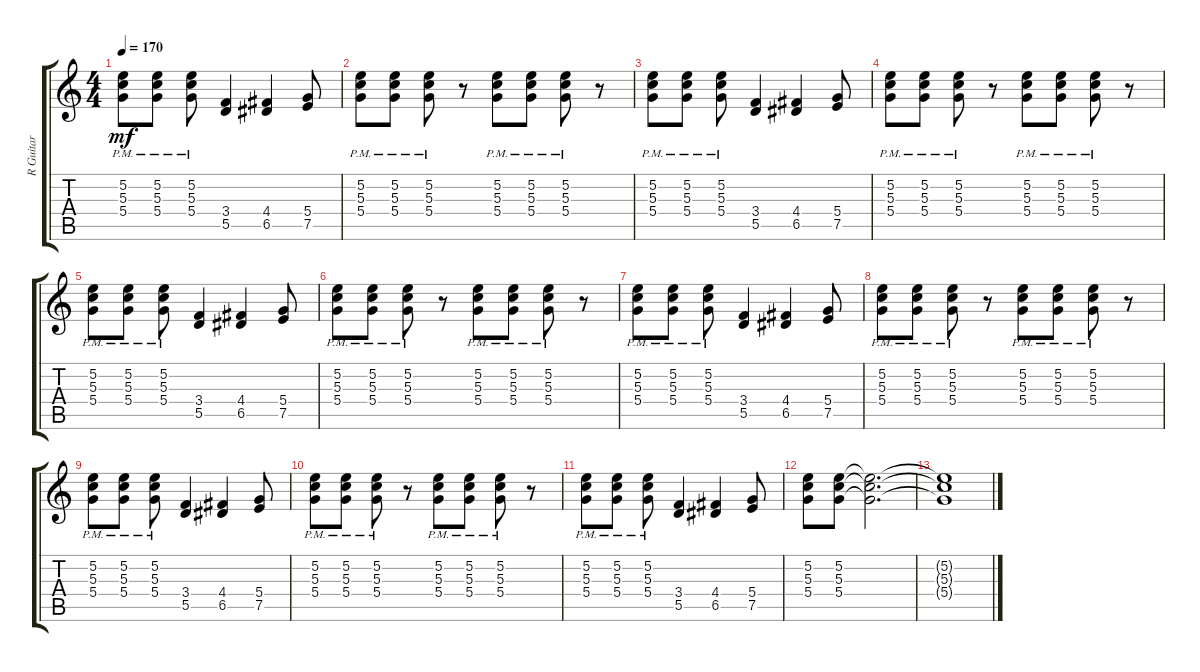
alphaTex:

\track ("R Guitar" "R Guitar") {instrument overdrivenguitar}
\staff {score tabs}
\tuning (E4 B3 G3 D3 A2 E2) {hide}
\ts (4 4)
\tempo 170
\clef g2
\ks c
(5.2{pm} 5.3{pm} 5.4{pm}).8{dy mf} (5.2{pm} 5.3{pm} 5.4{pm}).8 (5.2{pm} 5.3{pm} 5.4{pm}).8 (3.4 5.5).4 (4.4 6.5).4 (5.4 7.5).8 |
(5.2{pm} 5.3{pm} 5.4{pm}).8 (5.2{pm} 5.3{pm} 5.4{pm}).8 (5.2{pm} 5.3{pm} 5.4{pm}).8 r.8 (5.2{pm} 5.3{pm} 5.4{pm}).8 (5.2{pm} 5.3{pm} 5.4{pm}).8 (5.2{pm} 5.3{pm} 5.4{pm}).8 r.8 |
(5.2{pm} 5.3{pm} 5.4{pm}).8 (5.2{pm} 5.3{pm} 5.4{pm}).8 (5.2{pm} 5.3{pm} 5.4{pm}).8 (3.4 5.5).4 (4.4 6.5).4 (5.4 7.5).8 |
(5.2{pm} 5.3{pm} 5.4{pm}).8 (5.2{pm} 5.3{pm} 5.4{pm}).8 (5.2{pm} 5.3{pm} 5.4{pm}).8 r.8 (5.2{pm} 5.3{pm} 5.4{pm}).8 (5.2{pm} 5.3{pm} 5.4{pm}).8 (5.2{pm} 5.3{pm} 5.4{pm}).8 r.8 |
(5.2{pm} 5.3{pm} 5.4{pm}).8 (5.2{pm} 5.3{pm} 5.4{pm}).8 (5.2{pm} 5.3{pm} 5.4{pm}).8 (3.4 5.5).4 (4.4 6.5).4 (5.4 7.5).8 |
(5.2{pm} 5.3{pm} 5.4{pm}).8 (5.2{pm} 5.3{pm} 5.4{pm}).8 (5.2{pm} 5.3{pm} 5.4{pm}).8 r.8 (5.2{pm} 5.3{pm} 5.4{pm}).8 (5.2{pm} 5.3{pm} 5.4{pm}).8 (5.2{pm} 5.3{pm} 5.4{pm}).8 r.8 |
(5.2{pm} 5.3{pm} 5.4{pm}).8 (5.2{pm} 5.3{pm} 5.4{pm}).8 (5.2{pm} 5.3{pm} 5.4{pm}).8 (3.4 5.5).4 (4.4 6.5).4 (5.4 7.5).8 |
(5.2{pm} 5.3{pm} 5.4{pm}).8 (5.2{pm} 5.3{pm} 5.4{pm}).8 (5.2{pm} 5.3{pm} 5.4{pm}).8 r.8 (5.2{pm} 5.3{pm} 5.4{pm}).8 (5.2{pm} 5.3{pm} 5.4{pm}).8 (5.2{pm} 5.3{pm} 5.4{pm}).8 r.8 |
(5.2{pm} 5.3{pm} 5.4{pm}).8 (5.2{pm} 5.3{pm} 5.4{pm}).8 (5.2{pm} 5.3{pm} 5.4{pm}).8 (3.4 5.5).4 (4.4 6.5).4 (5.4 7.5).8 |
(5.2{pm} 5.3{pm} 5.4{pm}).8 (5.2{pm} 5.3{pm} 5.4{pm}).8 (5.2{pm} 5.3{pm} 5.4{pm}).8 r.8 (5.2{pm} 5.3{pm} 5.4{pm}).8 (5.2{pm} 5.3{pm} 5.4{pm}).8 (5.2{pm} 5.3{pm} 5.4{pm}).8 r.8 |
(5.2{pm} 5.3{pm} 5.4{pm}).8 (5.2{pm} 5.3{pm} 5.4{pm}).8 (5.2{pm} 5.3{pm} 5.4{pm}).8 (3.4 5.5).4 (4.4 6.5).4 (5.4 7.5).8 |
(5.2 5.3 5.4).8 (5.2 5.3 5.4).8 (5.2{t} 5.3{t} 5.4{t}).2{d} |
(5.2{t} 5.3{t} 5.4{t}).1
